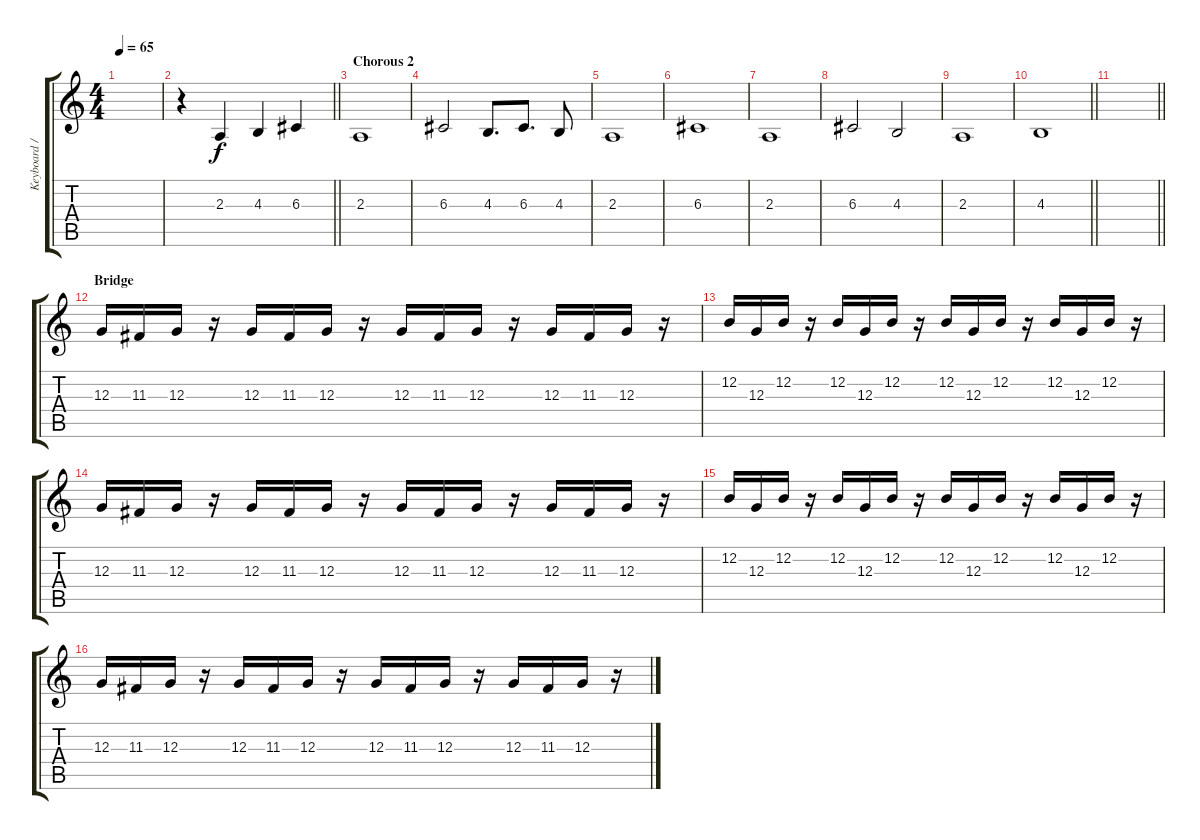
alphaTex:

\track ("Keyboard / Violin" "Keyboard /") {instrument synthstrings1}
\staff {score tabs}
\tuning (E4 B3 G3 D3 A2 D2) {hide}
\ts (4 4)
\tempo 65
\clef g2
\ks c
|
\barLineRight lightlight
r.4{volume 8} 2.3.4 4.3.4 6.3.4 |
\section ("" "Chorous 2")
2.3.1{volume 6} |
6.3.2 4.3.8{d} 6.3.8{d} 4.3.8 |
2.3.1 |
6.3.1 |
2.3.1 |
6.3.2 4.3.2 |
2.3.1 |
\barLineRight lightlight
4.3.1{volume 0} |
\section ("" "")
\barLineRight lightlight
|
\section ("" "Bridge")
12.3.16{volume 8 instrument synthstrings1} 11.3.16 12.3.16 r.16 12.3.16 11.3.16 12.3.16 r.16 12.3.16 11.3.16 12.3.16 r.16 12.3.16 11.3.16 12.3.16 r.16 |
12.2.16 12.3.16 12.2.16 r.16 12.2.16 12.3.16 12.2.16 r.16 12.2.16 12.3.16 12.2.16 r.16 12.2.16 12.3.16 12.2.16 r.16 |
12.3.16 11.3.16 12.3.16 r.16 12.3.16 11.3.16 12.3.16 r.16 12.3.16 11.3.16 12.3.16 r.16 12.3.16 11.3.16 12.3.16 r.16 |
12.2.16 12.3.16 12.2.16 r.16 12.2.16 12.3.16 12.2.16 r.16 12.2.16 12.3.16 12.2.16 r.16 12.2.16 12.3.16 12.2.16 r.16 |
12.3.16 11.3.16 12.3.16 r.16 12.3.16 11.3.16 12.3.16 r.16 12.3.16 11.3.16 12.3.16 r.16 12.3.16 11.3.16 12.3.16 r.16
